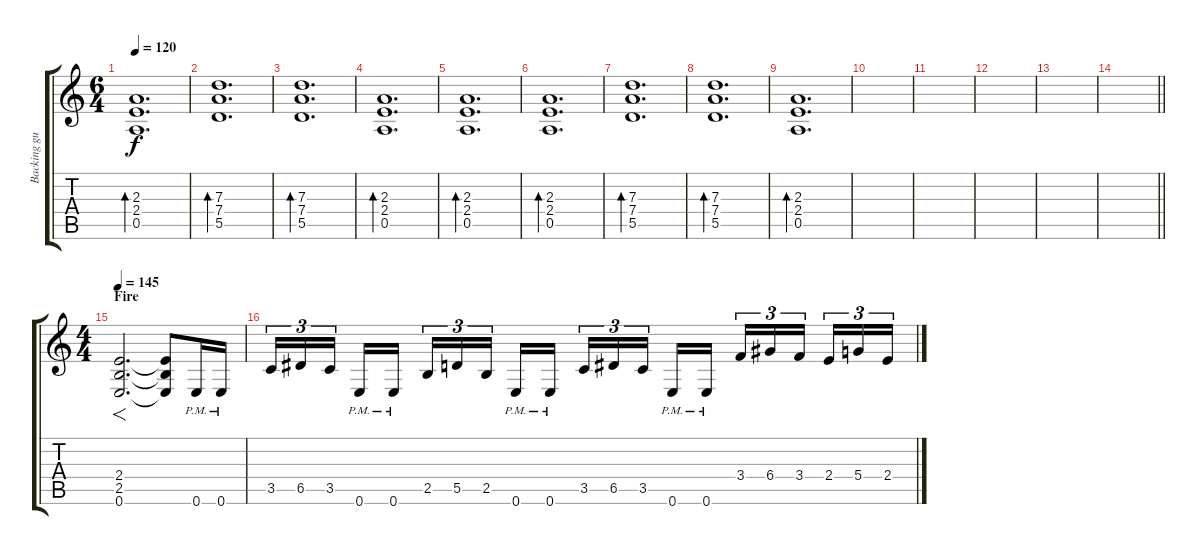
\track ("Backing guitar 2" "Backing gu") {instrument electricguitarclean}
\staff {score tabs}
\tuning (E4 B3 G3 D3 A2 E2) {hide}
\ts (6 4)
\tempo 120
\clef g2
\ks c
(2.3 2.4 0.5).1{d bd 480 dy f} |
(7.3 7.4 5.5).1{d bd 480 instrument electricguitarclean} |
(7.3 7.4 5.5).1{d bd 480} |
(2.3 2.4 0.5).1{d bd 480} |
(2.3 2.4 0.5).1{d bd 480} |
(2.3 2.4 0.5).1{d bd 480} |
(7.3 7.4 5.5).1{d bd 480 volume 0 instrument electricguitarclean} |
(7.3 7.4 5.5).1{d bd 480} |
(2.3 2.4 0.5).1{d bd 480} |
|
|
|
|
\barLineRight lightlight
|
\ts (4 4)
\section ("" "Fire")
\tempo 145
(2.4 2.5 0.6).2{f d volume 10 instrument distortionguitar} (2.4{t} 2.5{t} 0.6{t}).8 0.6{pm}.16 0.6{pm}.16 |
3.5.16{tu (3 2)} 6.5.16{tu (3 2)} 3.5.16{tu (3 2) beam splitsecondary} 0.6{pm}.16 0.6{pm}.16 2.5.16{tu (3 2)} 5.5.16{tu (3 2)} 2.5.16{tu (3 2) beam splitsecondary} 0.6{pm}.16 0.6{pm}.16 3.5.16{tu (3 2)} 6.5.16{tu (3 2)} 3.5.16{tu (3 2) beam splitsecondary} 0.6{pm}.16 0.6{pm}.16 3.4.16{tu (3 2)} 6.4.16{tu (3 2)} 3.4.16{tu (3 2) beam splitsecondary} 2.4.16{tu (3 2)} 5.4.16{tu (3 2)} 2.4.16{tu (3 2)}
